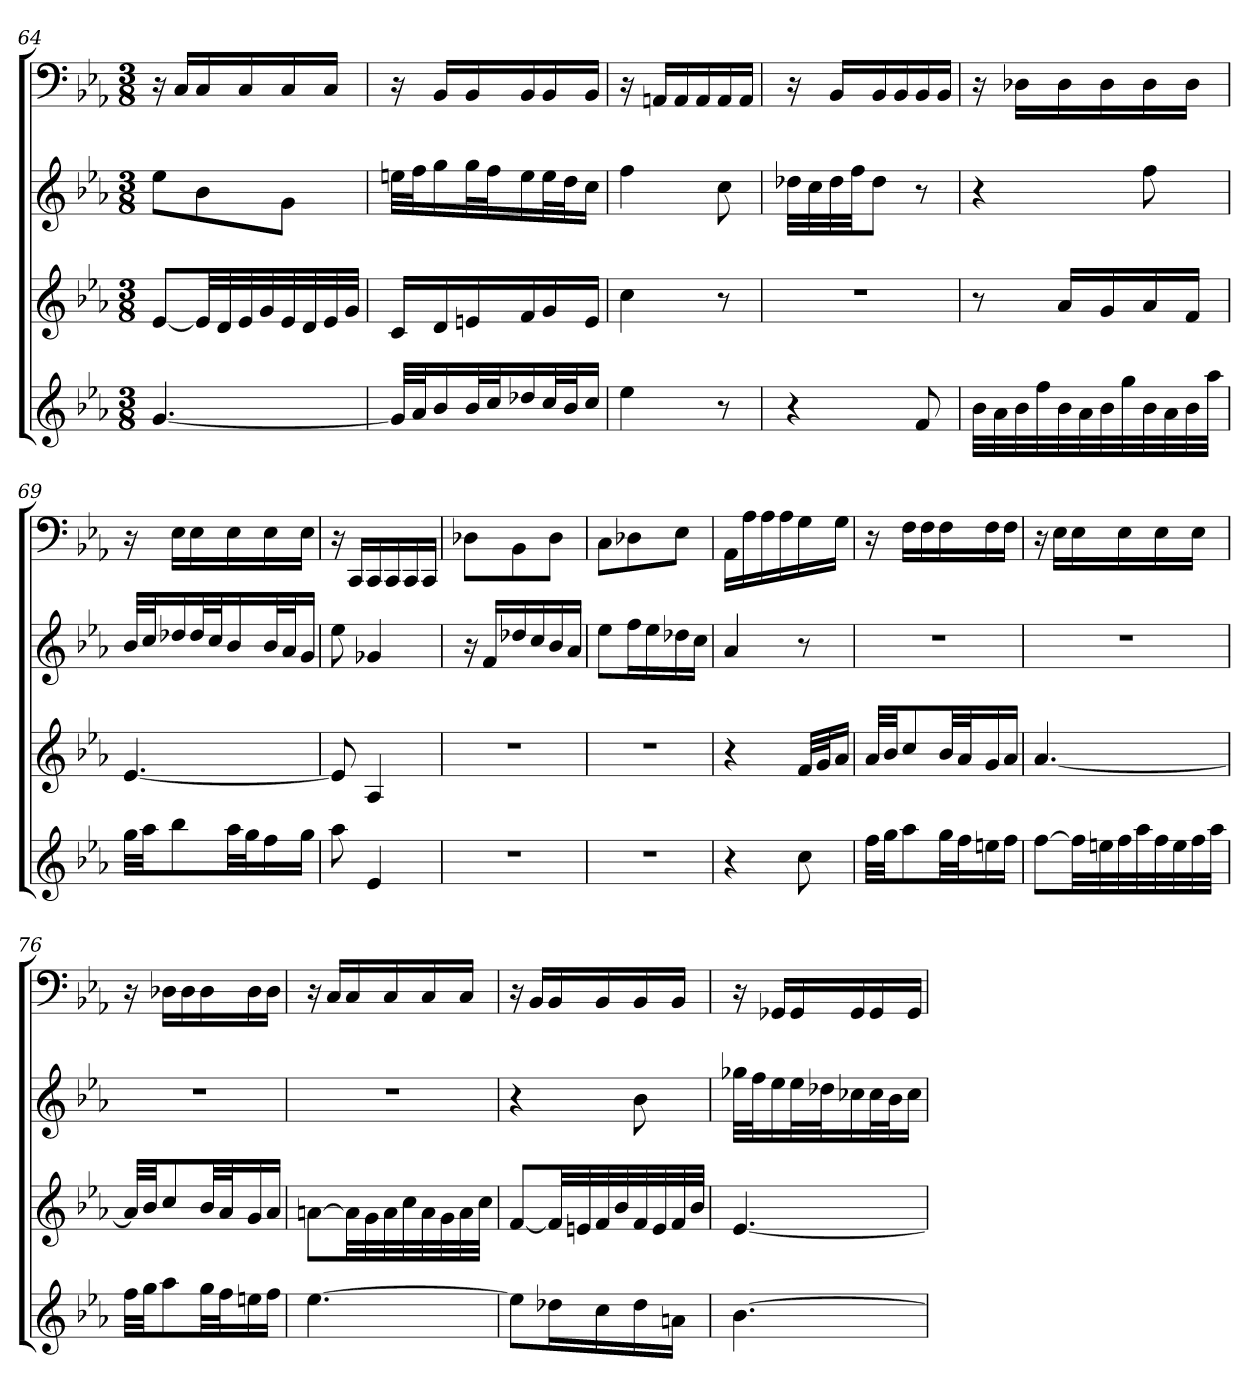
**kern	**kern	**kern	**kern
*part4	*part3	*part2	*part1
*staff4	*staff3	*staff2	*staff1
*clefG2	*clefG2	*clefG2	*clefF4
*k[b-e-a-]	*k[b-e-a-]	*k[b-e-a-]	*k[b-e-a-]
*c:	*c:	*c:	*c:
*M3/8	*M3/8	*M3/8	*M3/8
=64	=64	=64	=64
[4.g	[8e-/L	8ee-\L	16r
.	.	.	16C/LL
.	32e-/LL]	8b-\	16C/
.	32d/	.	.
.	32e-/	.	16C/
.	32g/	.	.
.	32e-/	8g\J	16C/
.	32d/	.	.
.	32e-/	.	16C/JJ
.	32g/JJJ	.	.
=65	=65	=65	=65
32g/LLL]	16c/LL	32een\LLL	16r
32a-/J	.	32ff\J	.
16b-/	16d/	16gg\	16BB-/LL
32b-/L	16en/	32gg\L	16BB-/
32cc/J	.	32ff\J	.
16dd-X/	16f/	16ee\	16BB-/
32cc/L	16g/	32ee\L	16BB-/
32b-/J	.	32dd\J	.
16cc/JJ	16e/JJ	16cc\JJ	16BB-/JJ
=66	=66	=66	=66
4ee-	4cc	4ff	16r
.	.	.	16AAn/LL
.	.	.	16AA/
.	.	.	16AA/
8r	8r	8cc	16AA/
.	.	.	16AA/JJ
=67	=67	=67	=67
4r	4.r	32dd-X\LLL	16r
.	.	32cc\	.
.	.	32dd-\	16BB-/LL
.	.	32ff\JJ	.
.	.	8dd-\J	16BB-/
.	.	.	16BB-/
8f	.	8r	16BB-/
.	.	.	16BB-/JJ
=68	=68	=68	=68
32b-\LLL	8r	4r	16r
32a-\	.	.	.
32b-\	.	.	16D-X\LL
32ff\	.	.	.
32b-\	16a-/LL	.	16D-\
32a-\	.	.	.
32b-\	16g/	.	16D-\
32gg\	.	.	.
32b-\	16a-/	8ff	16D-\
32a-\	.	.	.
32b-\	16f/JJ	.	16D-\JJ
32aa-\JJJ	.	.	.
=69	=69	=69	=69
32gg\LLL	[4.e-	32b-/LLL	16r
32aa-\JJ	.	32cc/J	.
8bb-\	.	16dd-X/	16E-\LL
.	.	32dd-/L	16E-\
.	.	32cc/J	.
32aa-\LL	.	16b-/	16E-\
32gg\J	.	.	.
16ff\	.	32b-/L	16E-\
.	.	32a-/J	.
16gg\JJ	.	16g/JJ	16E-\JJ
=70	=70	=70	=70
8aa-	8e-]	8ee-	16r
.	.	.	16CC/LL
4e-	4A-	4g-X	16CC/
.	.	.	16CC/
.	.	.	16CC/
.	.	.	16CC/JJ
=71	=71	=71	=71
4.r	4.r	16r	8D-X\L
.	.	16f/LL	.
.	.	16dd-X/	8BB-\
.	.	16cc/	.
.	.	16b-/	8D-\J
.	.	16a-/JJ	.
=72	=72	=72	=72
4.r	4.r	8ee-\L	8C\L
.	.	16ff\L	8D-X\
.	.	16ee-\	.
.	.	16dd-X\	8E-\J
.	.	16cc\JJ	.
=73	=73	=73	=73
4r	4r	4a-	16AA-\LL
.	.	.	16A-\
.	.	.	16A-\
.	.	.	16A-\
8cc	32f/LLL	8r	16G\
.	32g/J	.	.
.	16a-/JJ	.	16G\JJ
=74	=74	=74	=74
32ff\LLL	32a-/LLL	4.r	16r
32gg\JJ	32b-/JJ	.	.
8aa-\	8cc/	.	16F\LL
.	.	.	16F\
32gg\LL	32b-/LL	.	16F\
32ff\J	32a-/J	.	.
16een\	16g/	.	16F\
16ff\JJ	16a-/JJ	.	16F\JJ
=75	=75	=75	=75
[8ff\L	[4.a-	4.r	16r
.	.	.	16E-\LL
32ff\LL]	.	.	16E-\
32een\	.	.	.
32ff\	.	.	16E-\
32aa-\	.	.	.
32ff\	.	.	16E-\
32ee\	.	.	.
32ff\	.	.	16E-\JJ
32aa-\JJJ	.	.	.
=76	=76	=76	=76
32ff\LLL	32a-/LLL]	4.r	16r
32gg\JJ	32b-/JJ	.	.
8aa-\	8cc/	.	16D-X\LL
.	.	.	16D-\
32gg\LL	32b-/LL	.	16D-\
32ff\J	32a-/J	.	.
16een\	16g/	.	16D-\
16ff\JJ	16a-/JJ	.	16D-\JJ
=77	=77	=77	=77
[4.ee-	[8an\L	4.r	16r
.	.	.	16C/LL
.	32a\LL]	.	16C/
.	32g\	.	.
.	32a\	.	16C/
.	32cc\	.	.
.	32a\	.	16C/
.	32g\	.	.
.	32a\	.	16C/JJ
.	32cc\JJJ	.	.
=78	=78	=78	=78
8ee-\L]	[8f/L	4r	16r
.	.	.	16BB-/LL
16dd-X\L	32f/LL]	.	16BB-/
.	32en/	.	.
16cc\	32f/	.	16BB-/
.	32b-/	.	.
16dd-\	32f/	8b-	16BB-/
.	32e/	.	.
16an\JJ	32f/	.	16BB-/JJ
.	32b-/JJJ	.	.
=79	=79	=79	=79
[4.b-	[4.e-	32gg-X\LLL	16r
.	.	32ff\J	.
.	.	16ee-\	16GG-X/LL
.	.	32ee-\L	16GG-/
.	.	32dd-X\J	.
.	.	16cc-X\	16GG-/
.	.	32cc-\L	16GG-/
.	.	32b-\J	.
.	.	16cc-\JJ	16GG-/JJ
=	=	=	=
*-	*-	*-	*-
